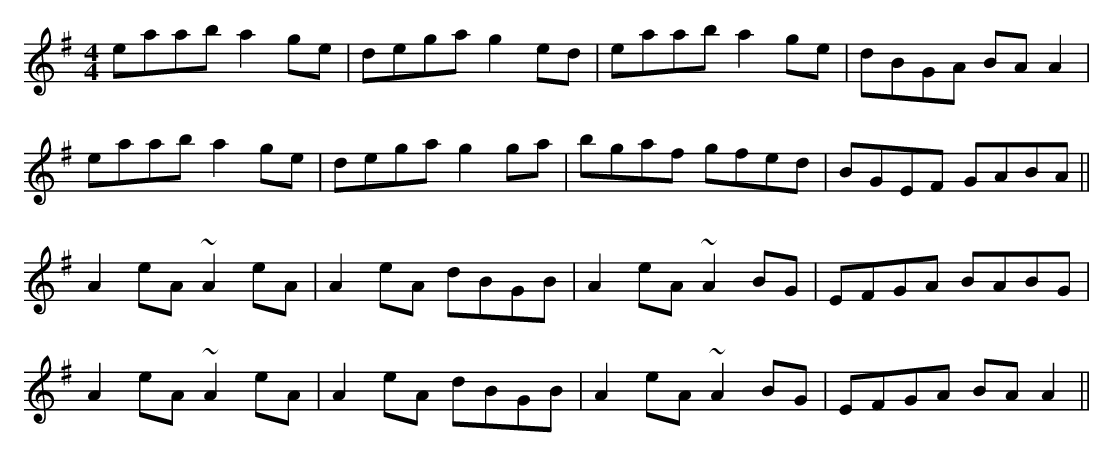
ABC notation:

X:1
M:4/4
K:Ador
eaab a2ge|dega g2ed|eaab a2ge|dBGA BAA2|
eaab a2ge|dega g2ga|bgaf gfed|BGEF GABA||
A2eA ~A2eA|A2eA dBGB|A2eA ~A2BG|EFGA BABG|
A2eA ~A2eA|A2eA dBGB|A2eA ~A2BG|EFGA BAA2||
